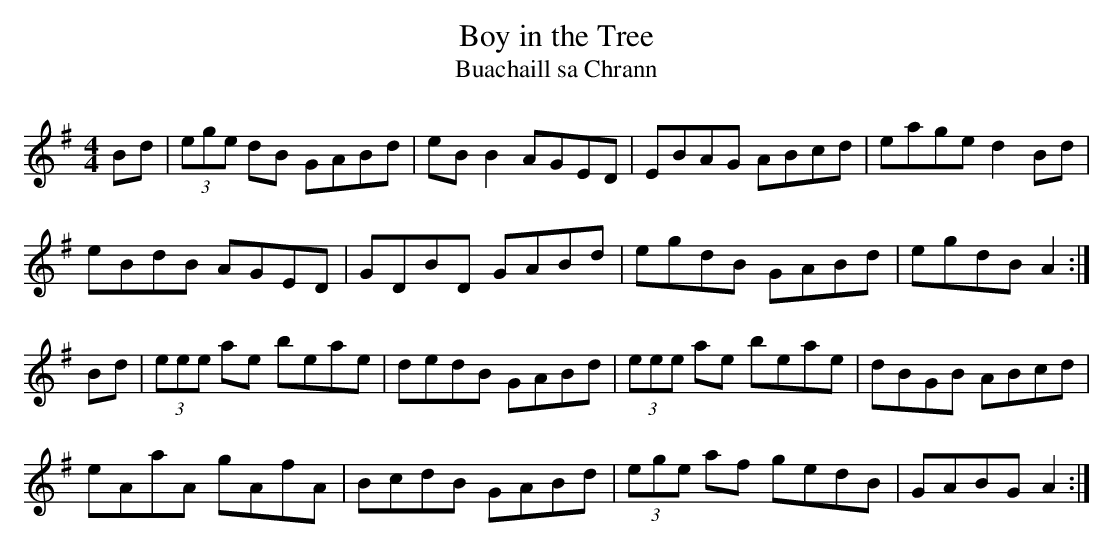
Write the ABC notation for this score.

X:1
T: Boy in the Tree
T: Buachaill sa Chrann
L: 1/8
M: 4/4
K: Ador
Bd|(3ege dB GABd|eB B2 AGED|EBAG ABcd|eage d2 Bd|
eBdB AGED|GDBD GABd|egdB GABd|egdB A2 :|
Bd|(3eee ae beae|dedB GABd|(3eee ae beae|dBGB ABcd|
eAaA gAfA|BcdB GABd|(3ege af gedB|GABG A2 :|
